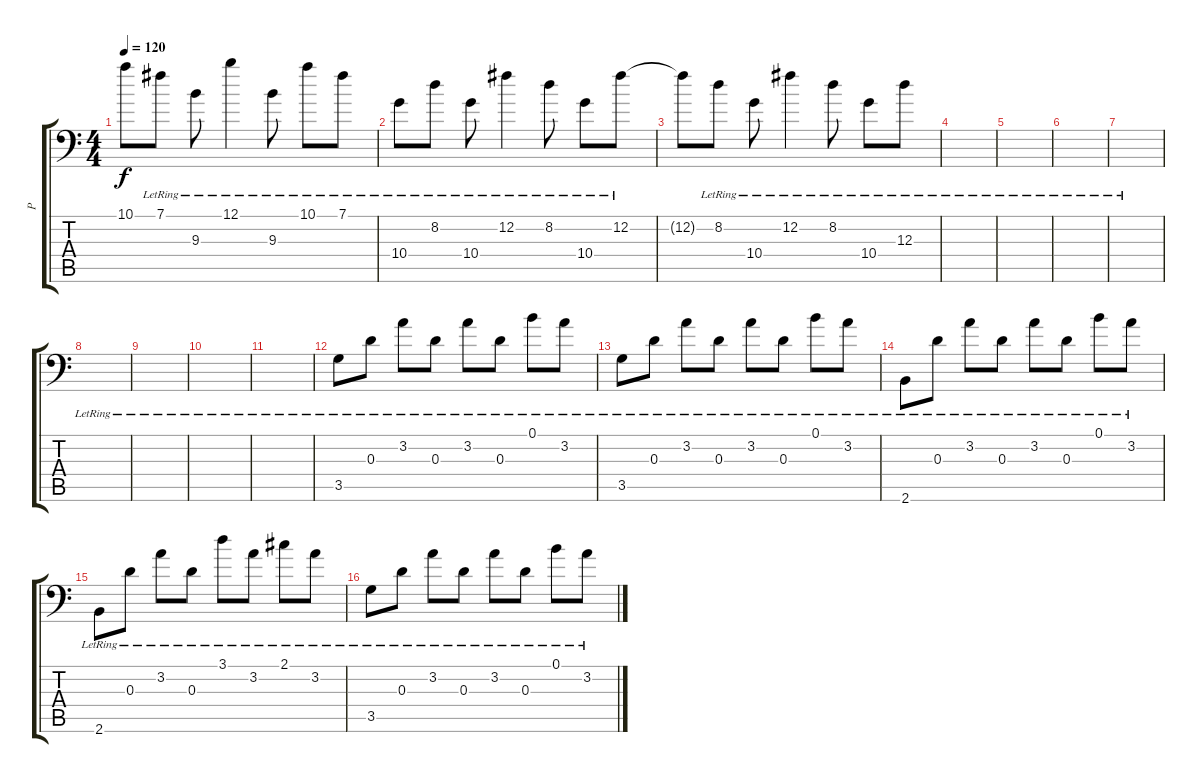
\track ("Р" "Р") {instrument distortionguitar}
\staff {score tabs}
\tuning (B3 Gb3 D3 A2 E2 A1) {hide}
\ts (4 4)
\tempo 120
\clef f4
\ks c
10.1{t}.8{dy f} 7.1{lr}.8 9.3{lr}.8 12.1{lr}.4 9.3{lr}.8 10.1{lr}.8 7.1{lr}.8 |
10.4{lr}.8 8.2{lr}.8 10.4{lr}.8 12.2{lr}.4 8.2{lr}.8 10.4{lr}.8 12.2{lr}.8 |
12.2{t}.8 8.2{lr}.8 10.4{lr}.8 12.2{lr}.4 8.2{lr}.8 10.4{lr}.8 12.3{lr}.8 |
|
|
|
|
|
|
|
|
3.5{lr}.8{volume 8 instrument electricguitarclean} 0.3{lr}.8 3.2{lr}.8 0.3{lr}.8 3.2{lr}.8 0.3{lr}.8 0.1{lr}.8 3.2{lr}.8 |
3.5{lr}.8 0.3{lr}.8 3.2{lr}.8 0.3{lr}.8 3.2{lr}.8 0.3{lr}.8 0.1{lr}.8 3.2{lr}.8 |
2.6{lr}.8 0.3{lr}.8 3.2{lr}.8 0.3{lr}.8 3.2{lr}.8 0.3{lr}.8 0.1{lr}.8 3.2{lr}.8 |
2.6{lr}.8 0.3{lr}.8 3.2{lr}.8 0.3{lr}.8 3.1{lr}.8 3.2{lr}.8 2.1{lr}.8 3.2{lr}.8 |
3.5{lr}.8 0.3{lr}.8 3.2{lr}.8 0.3{lr}.8 3.2{lr}.8 0.3{lr}.8 0.1{lr}.8 3.2{lr}.8
